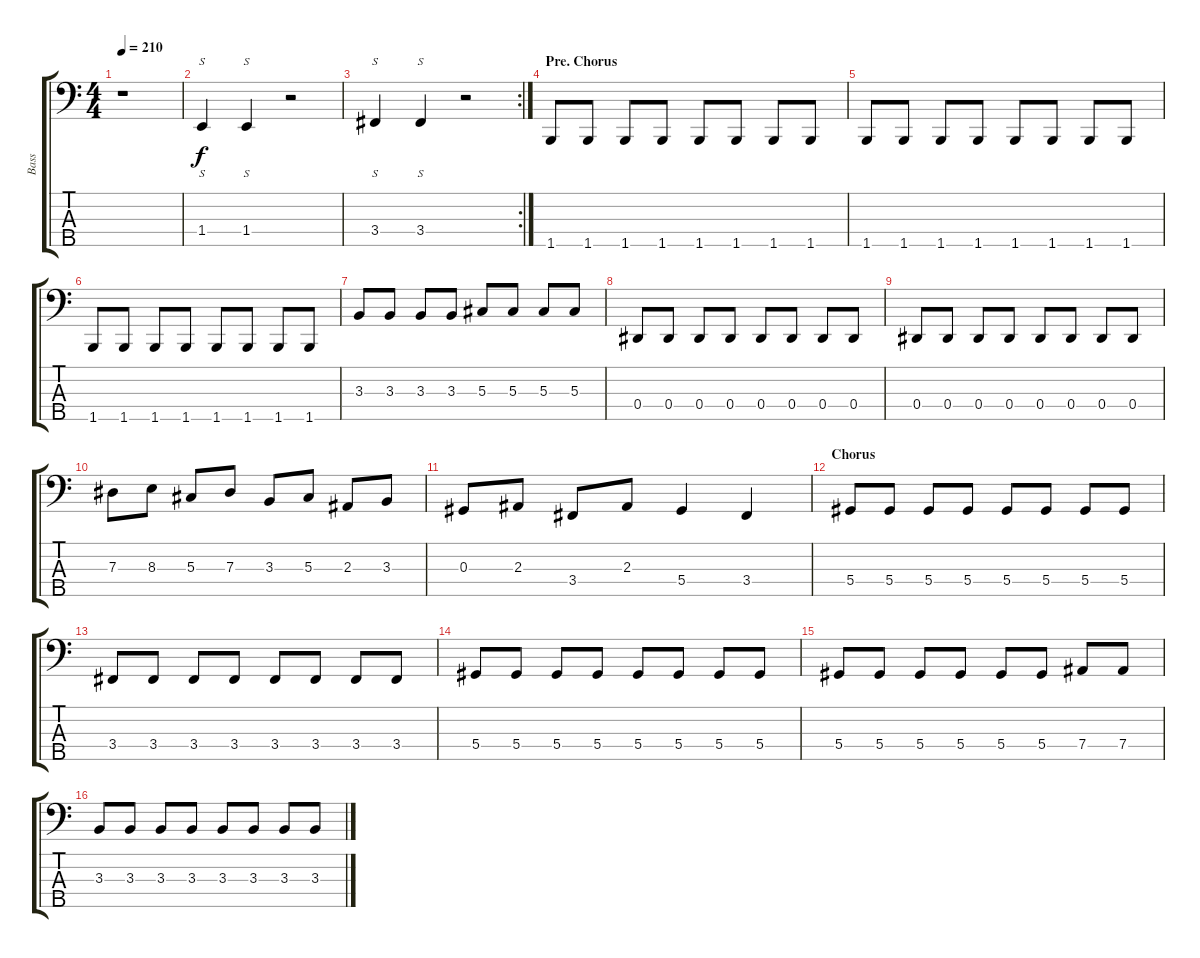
\track ("Bass" "Bass") {instrument electricbassfinger}
\staff {score tabs}
\tuning (Gb2 Db2 Ab1 Eb1 Bb0) {hide}
\ts (4 4)
\tempo 210
\clef f4
\ks c
r.1{dy f} |
1.4.4{s} 1.4.4{s} r.2 |
\rc 2
3.4.4{s} 3.4.4{s} r.2 |
\section ("" "Pre. Chorus")
1.5.8 1.5.8 1.5.8 1.5.8 1.5.8 1.5.8 1.5.8 1.5.8 |
1.5.8 1.5.8 1.5.8 1.5.8 1.5.8 1.5.8 1.5.8 1.5.8 |
1.5.8 1.5.8 1.5.8 1.5.8 1.5.8 1.5.8 1.5.8 1.5.8 |
3.3.8 3.3.8 3.3.8 3.3.8 5.3.8 5.3.8 5.3.8 5.3.8 |
0.4.8 0.4.8 0.4.8 0.4.8 0.4.8 0.4.8 0.4.8 0.4.8 |
0.4.8 0.4.8 0.4.8 0.4.8 0.4.8 0.4.8 0.4.8 0.4.8 |
7.3.8 8.3.8 5.3.8 7.3.8 3.3.8 5.3.8 2.3.8 3.3.8 |
0.3.8 2.3.8 3.4.8 2.3.8 5.4.4 3.4.4 |
\section ("" "Chorus")
5.4.8 5.4.8 5.4.8 5.4.8 5.4.8 5.4.8 5.4.8 5.4.8 |
3.4.8 3.4.8 3.4.8 3.4.8 3.4.8 3.4.8 3.4.8 3.4.8 |
5.4.8 5.4.8 5.4.8 5.4.8 5.4.8 5.4.8 5.4.8 5.4.8 |
5.4.8 5.4.8 5.4.8 5.4.8 5.4.8 5.4.8 7.4.8 7.4.8 |
3.3.8 3.3.8 3.3.8 3.3.8 3.3.8 3.3.8 3.3.8 3.3.8
